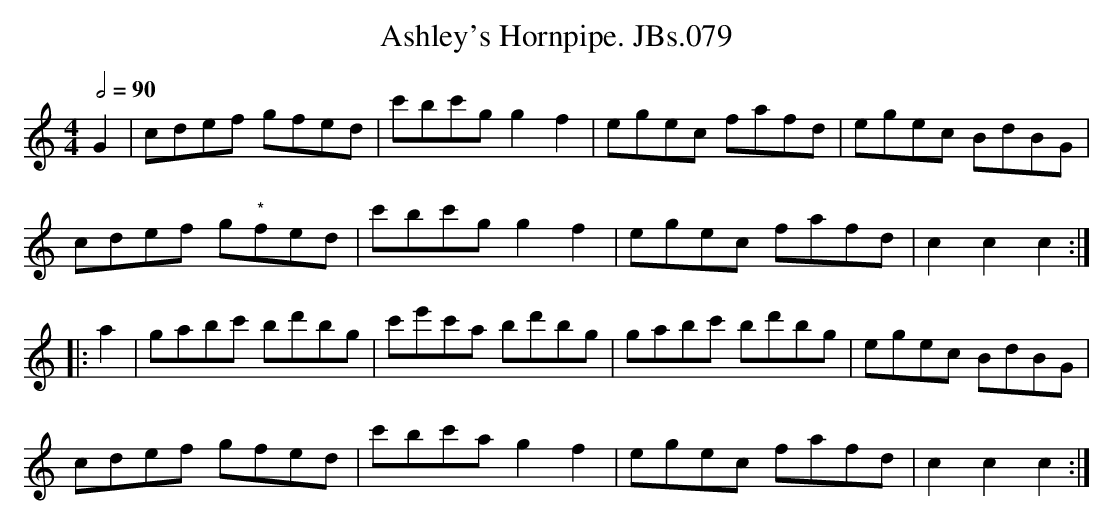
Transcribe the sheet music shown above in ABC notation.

X:1
T:Ashley's Hornpipe. JBs.079
M:4/4
L:1/8
Q:1/2=90
K:C
G2|cdef gfed|c'bc'g g2f2|egec fafd|egec BdBG|
cdef g"*"fed|c'bc'g g2f2|egec fafd|c2c2c2:|
|:a2|gabc' bd'bg|c'e'c'a bd'bg|gabc' bd'bg|egec BdBG|
cdef gfed|c'bc'a g2f2|egec fafd|c2c2c2:|
